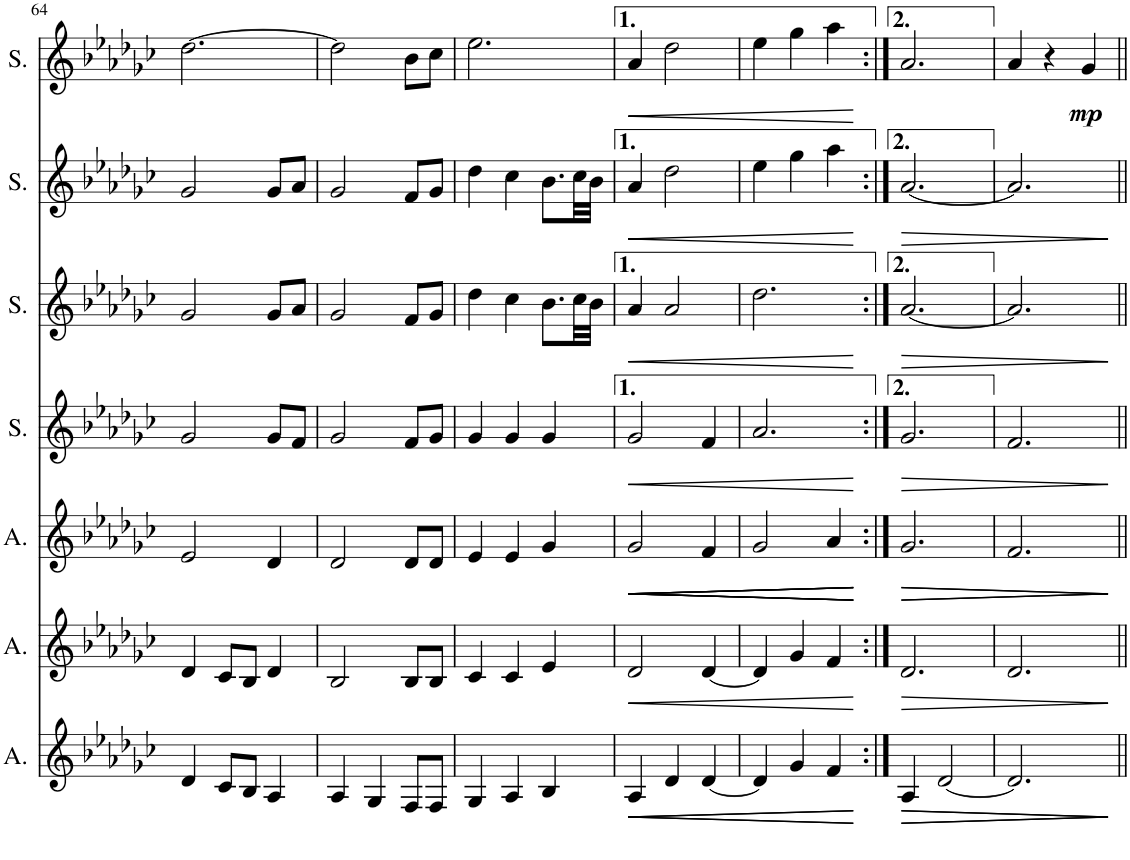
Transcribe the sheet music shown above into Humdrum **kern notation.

**kern	**dynam	**kern	**dynam	**kern	**dynam	**kern	**dynam	**kern	**dynam	**kern	**dynam	**kern	**dynam
*part7	*part7	*part6	*part6	*part5	*part5	*part4	*part4	*part3	*part3	*part2	*part2	*part1	*part1
*staff7	*staff7	*staff6	*staff6	*staff5	*staff5	*staff4	*staff4	*staff3	*staff3	*staff2	*staff2	*staff1	*staff1
*I"A3	*	*I"A2	*	*I"A1	*	*I"S3	*	*I"S2	*	*I"S1	*	*I"Solo	*
*I'A.	*	*I'A.	*	*I'A.	*	*I'S.	*	*I'S.	*	*I'S.	*	*I'S.	*
!!LO:PB:g=z
*clefG2	*	*clefG2	*	*clefG2	*	*clefG2	*	*clefG2	*	*clefG2	*	*clefG2	*
*k[b-e-a-d-g-c-]	*	*k[b-e-a-d-g-c-]	*	*k[b-e-a-d-g-c-]	*	*k[b-e-a-d-g-c-]	*	*k[b-e-a-d-g-c-]	*	*k[b-e-a-d-g-c-]	*	*k[b-e-a-d-g-c-]	*
*M3/4	*	*M3/4	*	*M3/4	*	*M3/4	*	*M3/4	*	*M3/4	*	*M3/4	*
=64	=64	=64	=64	=64	=64	=64	=64	=64	=64	=64	=64	=64	=64
4d-/	.	4d-/	.	2e-/	.	2g-/	.	2g-/	.	2g-/	.	[2.dd-\	.
8c-/L	.	8c-/L	.	.	.	.	.	.	.	.	.	.	.
8B-/J	.	8B-/J	.	.	.	.	.	.	.	.	.	.	.
4A-/	.	4d-/	.	4d-/	.	8g-/L	.	8g-/L	.	8g-/L	.	.	.
.	.	.	.	.	.	8f/J	.	8a-/J	.	8a-/J	.	.	.
=65	=65	=65	=65	=65	=65	=65	=65	=65	=65	=65	=65	=65	=65
4A-/	.	2B-/	.	2d-/	.	2g-/	.	2g-/	.	2g-/	.	2dd-\]	.
4G-/	.	.	.	.	.	.	.	.	.	.	.	.	.
8F/L	.	8B-/L	.	8d-/L	.	8f/L	.	8f/L	.	8f/L	.	8b-\L	.
8F/J	.	8B-/J	.	8d-/J	.	8g-/J	.	8g-/J	.	8g-/J	.	8cc-\J	.
=66	=66	=66	=66	=66	=66	=66	=66	=66	=66	=66	=66	=66	=66
4G-/	.	4c-/	.	4e-/	.	4g-/	.	4dd-\	.	4dd-\	.	2.ee-\	.
4A-/	.	4c-/	.	4e-/	.	4g-/	.	4cc-\	.	4cc-\	.	.	.
4B-/	.	4e-/	.	4g-/	.	4g-/	.	8.b-\L	.	8.b-\L	.	.	.
.	.	.	.	.	.	.	.	32cc-\LL	.	32cc-\LL	.	.	.
.	.	.	.	.	.	.	.	32b-\JJJ	.	32b-\JJJ	.	.	.
=67	=67	=67	=67	=67	=67	=67	=67	=67	=67	=67	=67	=67	=67
!	!LO:HP:b	!	!LO:HP:b	!	!LO:HP:b	!	!LO:HP:b	!	!LO:HP:b	!	!LO:HP:b	!	!LO:HP:b
4A-/	<	2d-/	<	2g-/	<	2g-/	<	4a-/	<	4a-/	<	4a-/	<
!	!LO:HP:b	!	!	!	!	!	!	!	!	!	!	!	!
4d-/	<	.	.	.	.	.	.	2a-/	.	2dd-\	.	2dd-\	.
!	!	!	!	!	!LO:HP:b	!	!	!	!	!	!	!	!
[4d-/	.	[4d-/	.	4f/	<	4f/	.	.	.	.	.	.	.
=68	=68	=68	=68	=68	=68	=68	=68	=68	=68	=68	=68	=68	=68
!	!	!	!	!	!LO:HP:b	!	!	!	!	!	!	!	!
4d-/]	.	4d-/]	.	2g-/	<	2.a-/	.	2.dd-\	.	4ee-\	.	4ee-\	.
4g-/	.	4g-/	.	.	.	.	.	.	.	4gg-\	.	4gg-\	.
!	!	!	!	!	!LO:HP:b	!	!	!	!	!	!	!	!
4f/	.	4f/	.	4a-/	<	.	.	.	.	4aa-\	.	4aa-\	.
.	[ [	.	[	.	[ [ [ [	.	[	.	[	.	[	.	[
=69:|!	=69:|!	=69:|!	=69:|!	=69:|!	=69:|!	=69:|!	=69:|!	=69:|!	=69:|!	=69:|!	=69:|!	=69:|!	=69:|!
!	!LO:HP:b	!	!LO:HP:b	!	!LO:HP:b	!	!LO:HP:b	!	!LO:HP:b	!	!LO:HP:b	!	!
4A-/	>	2.d-/	>	2.g-/	>	2.g-/	>	[2.a-/	>	[2.a-/	>	2.a-/	.
!	!LO:HP:b	!	!	!	!	!	!	!	!	!	!	!	!
[2d-/	>	.	.	.	.	.	.	.	.	.	.	.	.
=70	=70	=70	=70	=70	=70	=70	=70	=70	=70	=70	=70	=70	=70
!	!	!	!	!	!LO:HP:b	!	!	!	!	!	!	!	!
2.d-/]	.	2.d-/	.	2.f/	>	2.f/	.	2.a-/]	.	2.a-/]	.	4a-/	.
.	.	.	.	.	.	.	.	.	.	.	.	4r	.
!	!	!	!	!	!	!	!	!	!	!	!	!	!LO:DY:b
.	.	.	.	.	.	.	.	.	.	.	.	4g-/	mp
.	] ]	.	]	.	] ]	.	]	.	]	.	]	.	.
=||	=||	=||	=||	=||	=||	=||	=||	=||	=||	=||	=||	=||	=||
*-	*-	*-	*-	*-	*-	*-	*-	*-	*-	*-	*-	*-	*-
